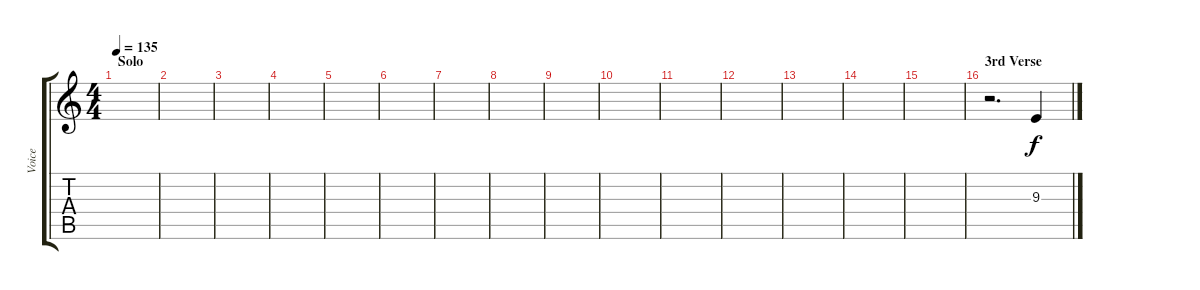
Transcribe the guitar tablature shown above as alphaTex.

\track ("Voice" "Voice") {instrument lead6voice}
\staff {score tabs}
\tuning (E4 B3 G3 D3 A2 E2) {hide}
\ts (4 4)
\section ("" "Solo")
\tempo 135
\clef g2
\ks c
|
|
|
|
|
|
|
|
|
|
|
|
|
|
|
\section ("" "3rd Verse")
r.2{d} 9.3.4
